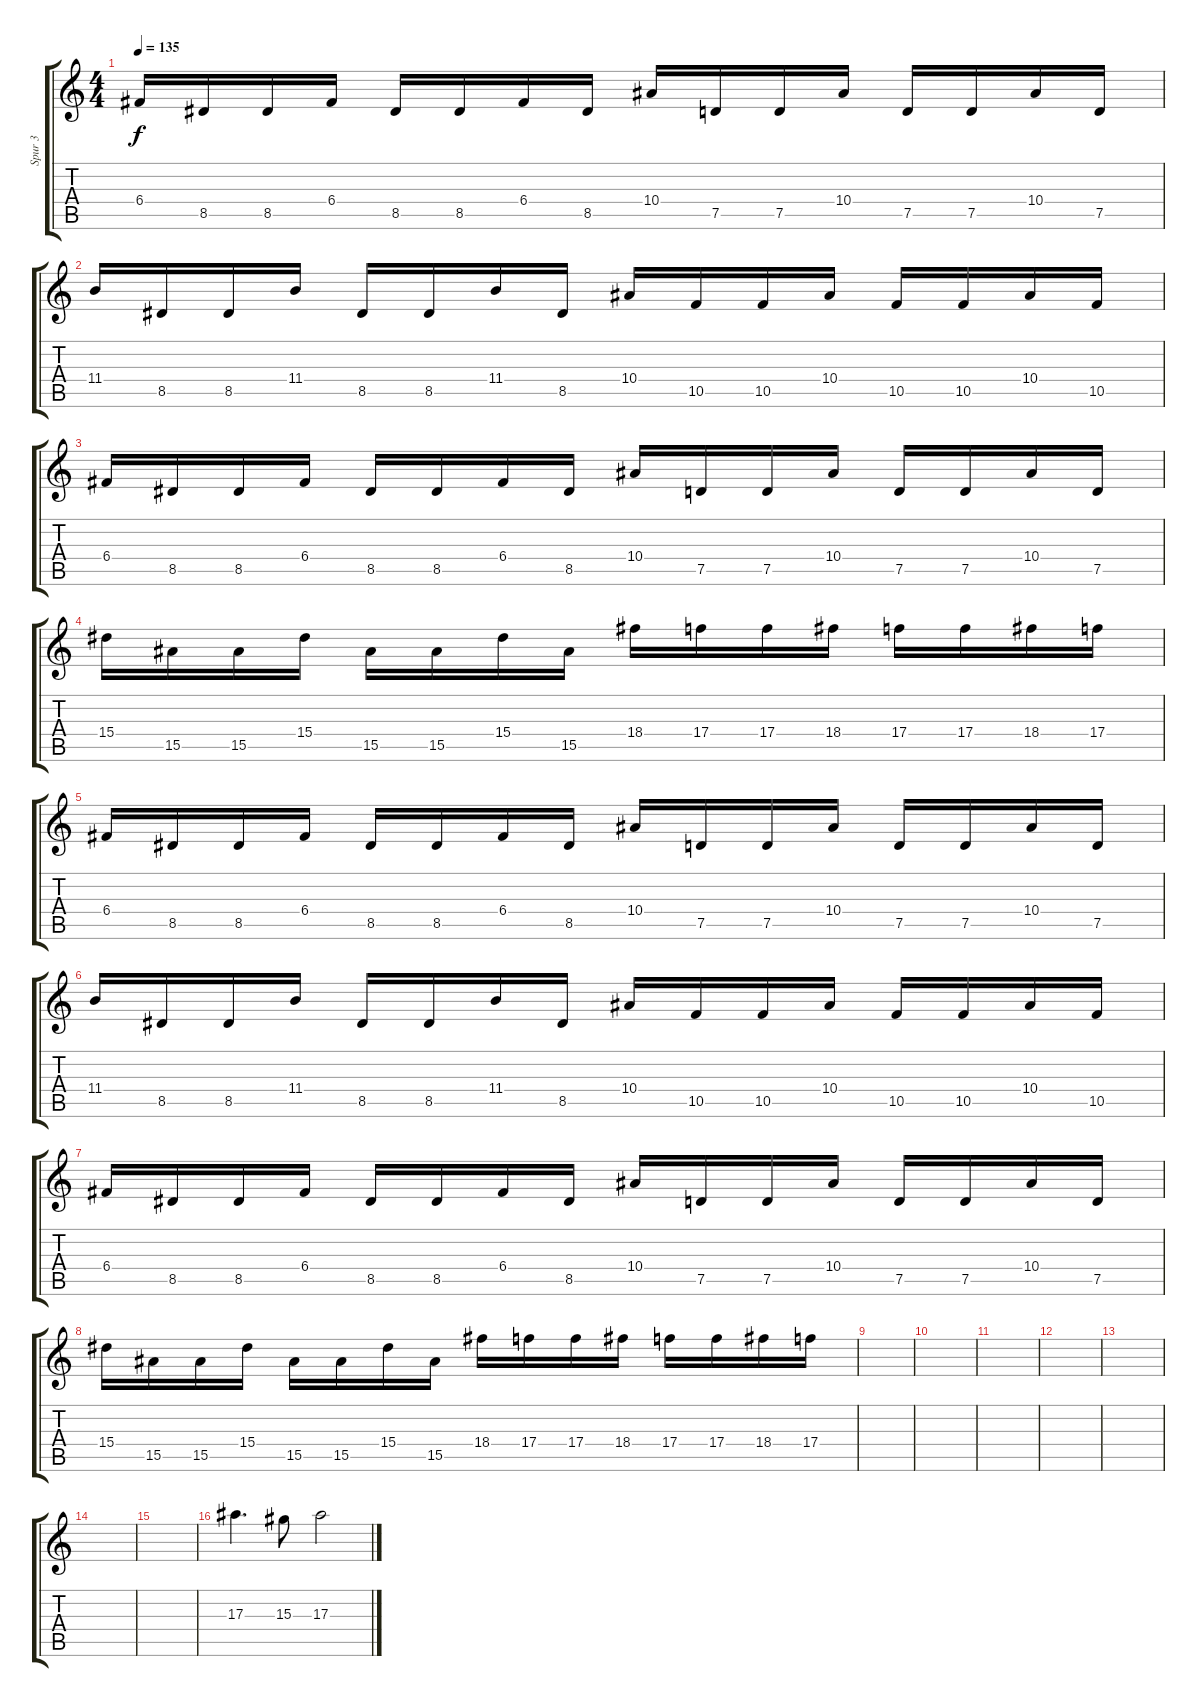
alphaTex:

\track ("Spur 3" "Spur 3") {instrument distortionguitar}
\staff {score tabs}
\tuning (D4 A3 F3 C3 G2 D2) {hide}
\ts (4 4)
\tempo 135
\clef g2
\ks c
6.4.16{dy f} 8.5.16 8.5.16 6.4.16 8.5.16 8.5.16 6.4.16 8.5.16 10.4.16 7.5.16 7.5.16 10.4.16 7.5.16 7.5.16 10.4.16 7.5.16 |
11.4.16 8.5.16 8.5.16 11.4.16 8.5.16 8.5.16 11.4.16 8.5.16 10.4.16 10.5.16 10.5.16 10.4.16 10.5.16 10.5.16 10.4.16 10.5.16 |
6.4.16 8.5.16 8.5.16 6.4.16 8.5.16 8.5.16 6.4.16 8.5.16 10.4.16 7.5.16 7.5.16 10.4.16 7.5.16 7.5.16 10.4.16 7.5.16 |
15.4.16 15.5.16 15.5.16 15.4.16 15.5.16 15.5.16 15.4.16 15.5.16 18.4.16 17.4.16 17.4.16 18.4.16 17.4.16 17.4.16 18.4.16 17.4.16 |
6.4.16 8.5.16 8.5.16 6.4.16 8.5.16 8.5.16 6.4.16 8.5.16 10.4.16 7.5.16 7.5.16 10.4.16 7.5.16 7.5.16 10.4.16 7.5.16 |
11.4.16 8.5.16 8.5.16 11.4.16 8.5.16 8.5.16 11.4.16 8.5.16 10.4.16 10.5.16 10.5.16 10.4.16 10.5.16 10.5.16 10.4.16 10.5.16 |
6.4.16 8.5.16 8.5.16 6.4.16 8.5.16 8.5.16 6.4.16 8.5.16 10.4.16 7.5.16 7.5.16 10.4.16 7.5.16 7.5.16 10.4.16 7.5.16 |
15.4.16 15.5.16 15.5.16 15.4.16 15.5.16 15.5.16 15.4.16 15.5.16 18.4.16 17.4.16 17.4.16 18.4.16 17.4.16 17.4.16 18.4.16 17.4.16 |
|
|
|
|
|
|
|
17.3.4{d} 15.3.8 17.3.2
